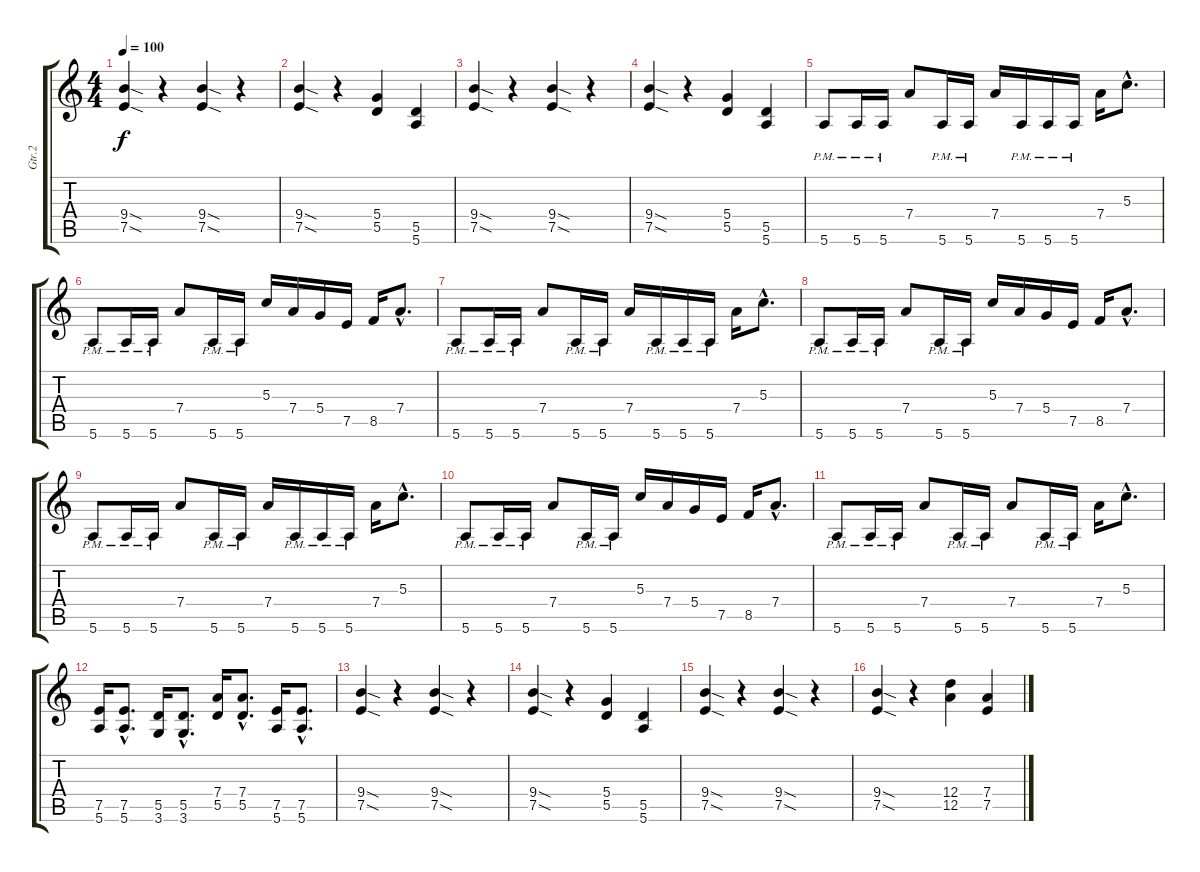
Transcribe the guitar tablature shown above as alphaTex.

\track ("Gtr.2" "Gtr.2") {instrument overdrivenguitar}
\staff {score tabs}
\tuning (E4 B3 G3 D3 A2 E2) {hide}
\ts (4 4)
\tempo 100
\clef g2
\ks c
(9.4{sod} 7.5{sod}).4{dy f} r.4 (9.4{sod} 7.5{sod}).4 r.4 |
(9.4{sod} 7.5{sod}).4 r.4 (5.4 5.5).4 (5.5 5.6).4 |
(9.4{sod} 7.5{sod}).4 r.4 (9.4{sod} 7.5{sod}).4 r.4 |
(9.4{sod} 7.5{sod}).4 r.4 (5.4 5.5).4 (5.5 5.6).4 |
5.6{pm}.8 5.6{pm}.16 5.6{pm}.16 7.4.8 5.6{pm}.16 5.6{pm}.16 7.4.16 5.6{pm}.16 5.6{pm}.16 5.6{pm}.16 7.4.16 5.3{hac}.8{d} |
5.6{pm}.8 5.6{pm}.16 5.6{pm}.16 7.4.8 5.6{pm}.16 5.6{pm}.16 5.3.16 7.4.16 5.4.16 7.5.16 8.5.16 7.4{hac}.8{d} |
5.6{pm}.8 5.6{pm}.16 5.6{pm}.16 7.4.8 5.6{pm}.16 5.6{pm}.16 7.4.16 5.6{pm}.16 5.6{pm}.16 5.6{pm}.16 7.4.16 5.3{hac}.8{d} |
5.6{pm}.8 5.6{pm}.16 5.6{pm}.16 7.4.8 5.6{pm}.16 5.6{pm}.16 5.3.16 7.4.16 5.4.16 7.5.16 8.5.16 7.4{hac}.8{d} |
5.6{pm}.8 5.6{pm}.16 5.6{pm}.16 7.4.8 5.6{pm}.16 5.6{pm}.16 7.4.16 5.6{pm}.16 5.6{pm}.16 5.6{pm}.16 7.4.16 5.3{hac}.8{d} |
5.6{pm}.8 5.6{pm}.16 5.6{pm}.16 7.4.8 5.6{pm}.16 5.6{pm}.16 5.3.16 7.4.16 5.4.16 7.5.16 8.5.16 7.4{hac}.8{d} |
5.6{pm}.8 5.6{pm}.16 5.6{pm}.16 7.4.8 5.6{pm}.16 5.6{pm}.16 7.4.8 5.6{pm}.16 5.6{pm}.16 7.4.16 5.3{hac}.8{d} |
(7.5 5.6).16 (7.5{hac} 5.6{hac}).8{d} (5.5 3.6).16 (5.5{hac} 3.6{hac}).8{d} (7.4 5.5).16 (7.4{hac} 5.5{hac}).8{d} (7.5 5.6).16 (7.5{hac} 5.6{hac}).8{d} |
(9.4{sod} 7.5{sod}).4 r.4 (9.4{sod} 7.5{sod}).4 r.4 |
(9.4{sod} 7.5{sod}).4 r.4 (5.4 5.5).4 (5.5 5.6).4 |
(9.4{sod} 7.5{sod}).4 r.4 (9.4{sod} 7.5{sod}).4 r.4 |
(9.4{sod} 7.5{sod}).4 r.4 (12.4 12.5).4 (7.4 7.5).4
